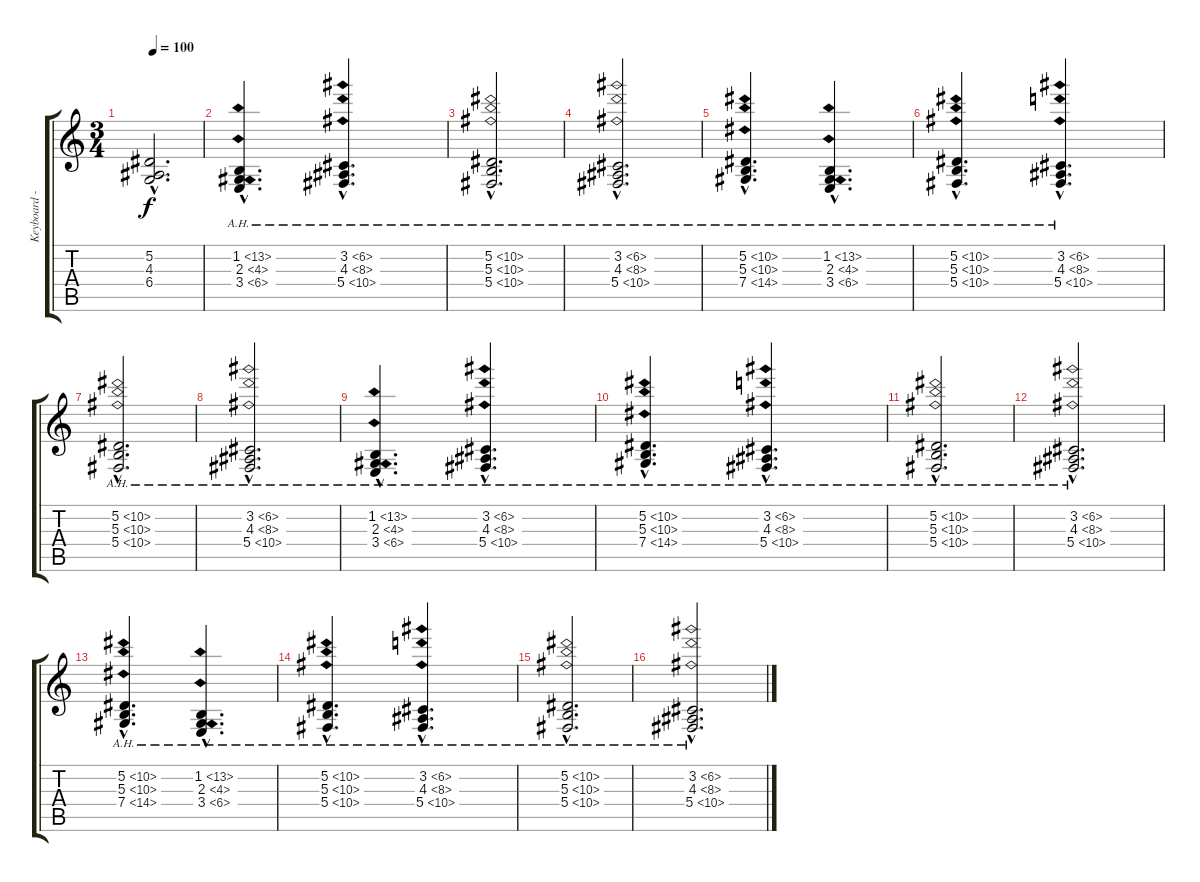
\track ("Keyboard - Strings" "Keyboard -") {instrument stringensemble1}
\staff {score tabs}
\tuning (Eb4 Bb3 Gb3 Db3 Ab2 Eb2) {hide}
\ts (3 4)
\tempo 100
\clef g2
\ks c
(5.2{hac t} 4.3{hac t} 6.4{hac t}).2{d dy f} |
(1.2{ah 12 hac} 2.3{ah 2 hac} 3.4{ah 3 hac}).4{d} (3.2{ah 3 hac} 4.3{ah 4 hac} 5.4{ah 5 hac}).4{d} |
(5.2{ah 5 hac} 5.3{ah 5 hac} 5.4{ah 5 hac}).2{d} |
(3.2{ah 3 hac} 4.3{ah 4 hac} 5.4{ah 5 hac}).2{d} |
(5.2{ah 5 hac} 5.3{ah 5 hac} 7.4{ah 7 hac}).4{d} (1.2{ah 12 hac} 2.3{ah 2 hac} 3.4{ah 3 hac}).4{d} |
(5.2{ah 5 hac} 5.3{ah 5 hac} 5.4{ah 5 hac}).4{d} (3.2{ah 3 hac} 4.3{ah 4 hac} 5.4{ah 5 hac}).4{d} |
(5.2{ah 5 hac} 5.3{ah 5 hac} 5.4{ah 5 hac}).2{d} |
(3.2{ah 3 hac} 4.3{ah 4 hac} 5.4{ah 5 hac}).2{d} |
(1.2{ah 12 hac} 2.3{ah 2 hac} 3.4{ah 3 hac}).4{d} (3.2{ah 3 hac} 4.3{ah 4 hac} 5.4{ah 5 hac}).4{d} |
(5.2{ah 5 hac} 5.3{ah 5 hac} 7.4{ah 7 hac}).4{d} (3.2{ah 3 hac} 4.3{ah 4 hac} 5.4{ah 5 hac}).4{d} |
(5.2{ah 5 hac} 5.3{ah 5 hac} 5.4{ah 5 hac}).2{d} |
(3.2{ah 3 hac} 4.3{ah 4 hac} 5.4{ah 5 hac}).2{d} |
(5.2{ah 5 hac} 5.3{ah 5 hac} 7.4{ah 7 hac}).4{d} (1.2{ah 12 hac} 2.3{ah 2 hac} 3.4{ah 3 hac}).4{d} |
(5.2{ah 5 hac} 5.3{ah 5 hac} 5.4{ah 5 hac}).4{d} (3.2{ah 3 hac} 4.3{ah 4 hac} 5.4{ah 5 hac}).4{d} |
(5.2{ah 5 hac} 5.3{ah 5 hac} 5.4{ah 5 hac}).2{d} |
(3.2{ah 3 hac} 4.3{ah 4 hac} 5.4{ah 5 hac}).2{d}
